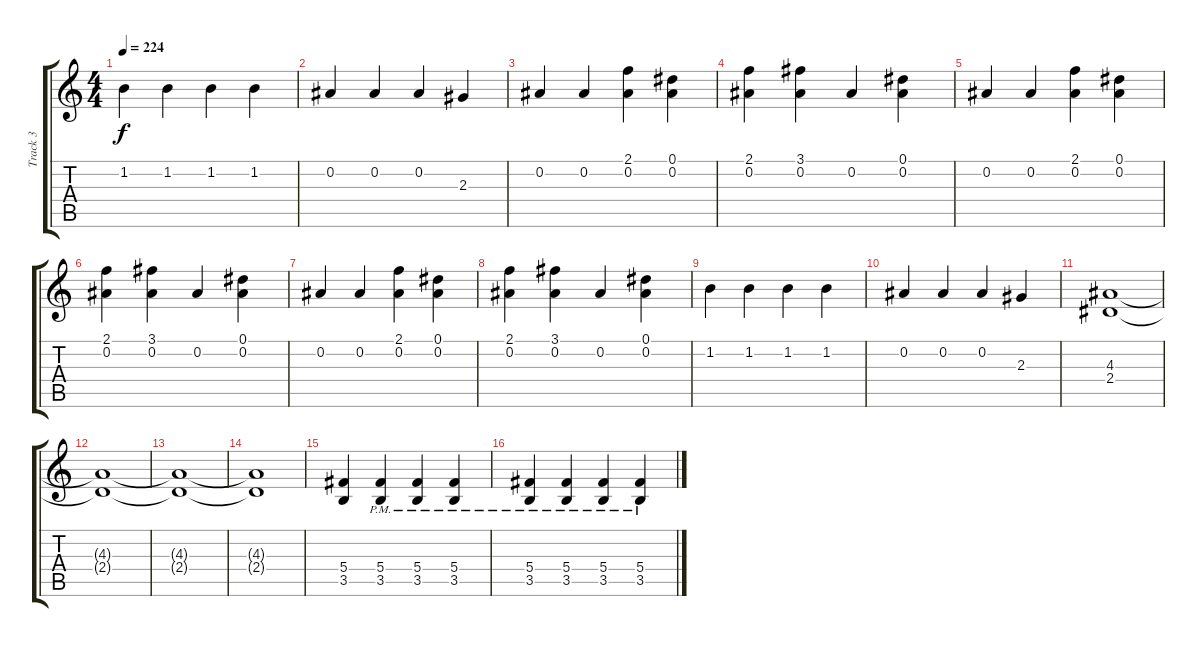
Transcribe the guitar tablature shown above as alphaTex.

\track ("Track 3" "Track 3") {instrument distortionguitar}
\staff {score tabs}
\tuning (Eb4 Bb3 Gb3 Db3 Ab2 Eb2) {hide}
\ts (4 4)
\tempo 224
\clef g2
\ks c
1.2.4{dy f} 1.2.4 1.2.4 1.2.4 |
0.2.4 0.2.4 0.2.4 2.3.4 |
0.2.4 0.2.4 (2.1 0.2).4 (0.1 0.2).4 |
(2.1 0.2).4 (3.1 0.2).4 0.2.4 (0.1 0.2).4 |
0.2.4 0.2.4 (2.1 0.2).4 (0.1 0.2).4 |
(2.1 0.2).4 (3.1 0.2).4 0.2.4 (0.1 0.2).4 |
0.2.4 0.2.4 (2.1 0.2).4 (0.1 0.2).4 |
(2.1 0.2).4 (3.1 0.2).4 0.2.4 (0.1 0.2).4 |
1.2.4 1.2.4 1.2.4 1.2.4 |
0.2.4 0.2.4 0.2.4 2.3.4 |
(4.3 2.4).1 |
(4.3{t} 2.4{t}).1 |
(4.3{t} 2.4{t}).1 |
(4.3{t} 2.4{t}).1 |
(5.4 3.5).4 (5.4{pm} 3.5{pm}).4 (5.4{pm} 3.5{pm}).4 (5.4{pm} 3.5{pm}).4 |
(5.4{pm} 3.5{pm}).4 (5.4{pm} 3.5{pm}).4 (5.4{pm} 3.5{pm}).4 (5.4{pm} 3.5{pm}).4
